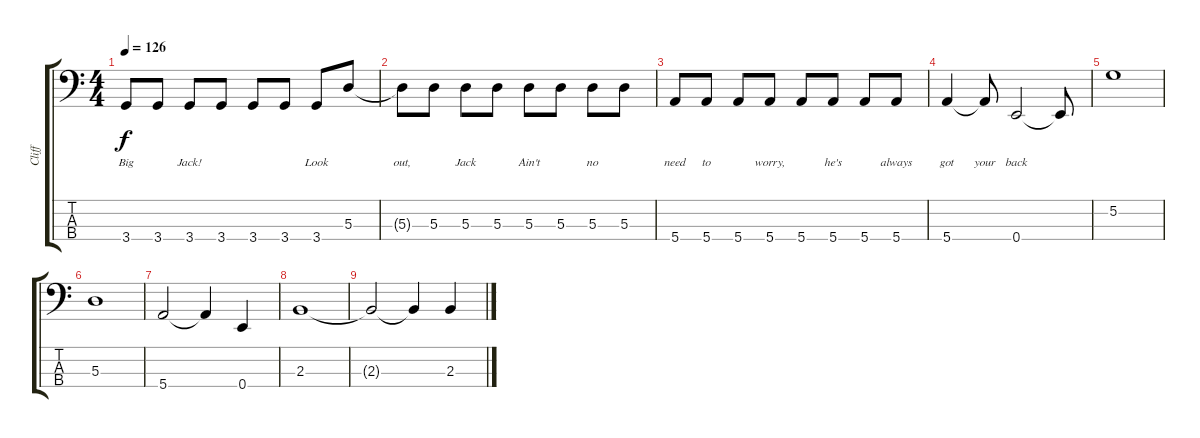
\track ("Cliff" "Cliff") {instrument electricbassfinger}
\staff {score tabs}
\tuning (G2 D2 A1 E1) {hide}
\ts (4 4)
\tempo 126
\clef f4
\ks c
3.4.8{lyrics (0 "") lyrics (1 "Big") lyrics (2 "") lyrics (3 "") lyrics (4 "") dy f} 3.4.8{lyrics (0 "") lyrics (1 "") lyrics (2 "") lyrics (3 "") lyrics (4 "")} 3.4.8{lyrics (0 "") lyrics (1 "Jack!") lyrics (2 "") lyrics (3 "") lyrics (4 "")} 3.4.8{lyrics (0 "") lyrics (1 "") lyrics (2 "") lyrics (3 "") lyrics (4 "")} 3.4.8{lyrics (0 "") lyrics (1 "") lyrics (2 "") lyrics (3 "") lyrics (4 "")} 3.4.8{lyrics (0 "") lyrics (1 "") lyrics (2 "") lyrics (3 "") lyrics (4 "")} 3.4.8{lyrics (0 "") lyrics (1 "Look") lyrics (2 "") lyrics (3 "") lyrics (4 "")} 5.3.8{lyrics (0 "") lyrics (1 "") lyrics (2 "") lyrics (3 "") lyrics (4 "")} |
5.3{t}.8{lyrics (0 "") lyrics (1 "out,") lyrics (2 "") lyrics (3 "") lyrics (4 "")} 5.3.8{lyrics (0 "") lyrics (1 "") lyrics (2 "") lyrics (3 "") lyrics (4 "")} 5.3.8{lyrics (0 "") lyrics (1 "Jack") lyrics (2 "") lyrics (3 "") lyrics (4 "")} 5.3.8{lyrics (0 "") lyrics (1 "") lyrics (2 "") lyrics (3 "") lyrics (4 "")} 5.3.8{lyrics (0 "") lyrics (1 "Ain't") lyrics (2 "") lyrics (3 "") lyrics (4 "")} 5.3.8{lyrics (0 "") lyrics (1 "") lyrics (2 "") lyrics (3 "") lyrics (4 "")} 5.3.8{lyrics (0 "") lyrics (1 "no") lyrics (2 "") lyrics (3 "") lyrics (4 "")} 5.3.8{lyrics (0 "") lyrics (1 "") lyrics (2 "") lyrics (3 "") lyrics (4 "")} |
5.4.8{lyrics (0 "") lyrics (1 "need") lyrics (2 "") lyrics (3 "") lyrics (4 "")} 5.4.8{lyrics (0 "") lyrics (1 "to") lyrics (2 "") lyrics (3 "") lyrics (4 "")} 5.4.8{lyrics (0 "") lyrics (1 "") lyrics (2 "") lyrics (3 "") lyrics (4 "")} 5.4.8{lyrics (0 "") lyrics (1 "worry,") lyrics (2 "") lyrics (3 "") lyrics (4 "")} 5.4.8{lyrics (0 "") lyrics (1 "") lyrics (2 "") lyrics (3 "") lyrics (4 "")} 5.4.8{lyrics (0 "") lyrics (1 "he's") lyrics (2 "") lyrics (3 "") lyrics (4 "")} 5.4.8{lyrics (0 "") lyrics (1 "") lyrics (2 "") lyrics (3 "") lyrics (4 "")} 5.4.8{lyrics (0 "") lyrics (1 "always") lyrics (2 "") lyrics (3 "") lyrics (4 "")} |
5.4.4{lyrics (0 "") lyrics (1 "got") lyrics (2 "") lyrics (3 "") lyrics (4 "")} 5.4{t}.8{lyrics (0 "") lyrics (1 "your") lyrics (2 "") lyrics (3 "") lyrics (4 "")} 0.4.2{lyrics (0 "") lyrics (1 "back") lyrics (2 "") lyrics (3 "") lyrics (4 "")} 0.4{t}.8 |
5.2.1 |
5.3.1 |
5.4.2 5.4{t}.4 0.4.4 |
2.3.1 |
2.3{t}.2 2.3{t}.4 2.3.4
